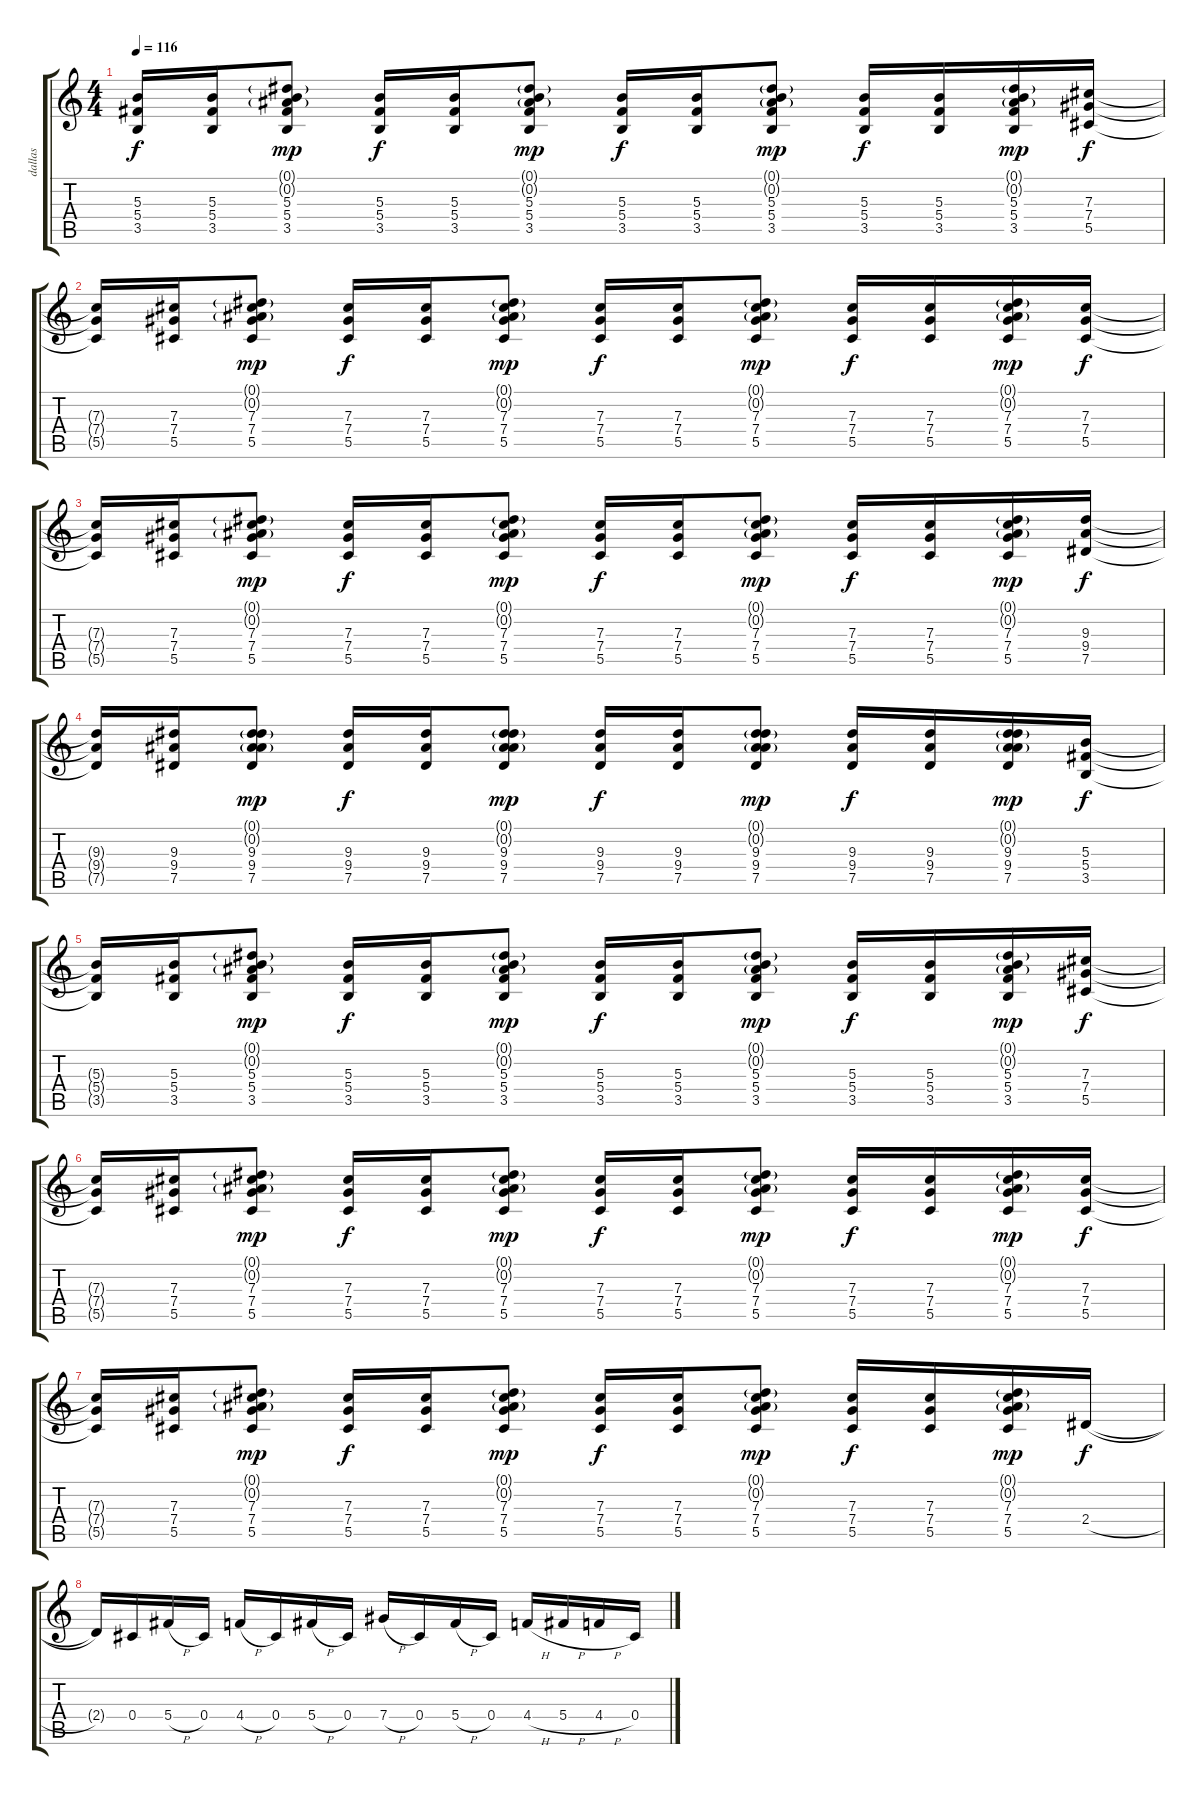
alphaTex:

\track ("dallas" "dallas") {instrument distortionguitar}
\staff {score tabs}
\tuning (Eb4 Bb3 Gb3 Db3 Ab2 Eb2) {hide}
\ts (4 4)
\tempo 116
\clef g2
\ks c
(5.3{t} 5.4{t} 3.5{t}).16{dy f} (5.3 5.4 3.5).16 (0.1{g} 0.2{g} 5.3 5.4 3.5).8{dy mp} (5.3 5.4 3.5).16{dy f} (5.3 5.4 3.5).16 (0.1{g} 0.2{g} 5.3 5.4 3.5).8{dy mp} (5.3 5.4 3.5).16{dy f} (5.3 5.4 3.5).16 (0.1{g} 0.2{g} 5.3 5.4 3.5).8{dy mp} (5.3 5.4 3.5).16{dy f} (5.3 5.4 3.5).16 (0.1{g} 0.2{g} 5.3 5.4 3.5).16{dy mp} (7.3 7.4 5.5).16{dy f} |
(7.3{t} 7.4{t} 5.5{t}).16 (7.3 7.4 5.5).16 (0.1{g} 0.2{g} 7.3 7.4 5.5).8{dy mp} (7.3 7.4 5.5).16{dy f} (7.3 7.4 5.5).16 (0.1{g} 0.2{g} 7.3 7.4 5.5).8{dy mp} (7.3 7.4 5.5).16{dy f} (7.3 7.4 5.5).16 (0.1{g} 0.2{g} 7.3 7.4 5.5).8{dy mp} (7.3 7.4 5.5).16{dy f} (7.3 7.4 5.5).16 (0.1{g} 0.2{g} 7.3 7.4 5.5).16{dy mp} (7.3 7.4 5.5).16{dy f} |
(7.3{t} 7.4{t} 5.5{t}).16 (7.3 7.4 5.5).16 (0.1{g} 0.2{g} 7.3 7.4 5.5).8{dy mp} (7.3 7.4 5.5).16{dy f} (7.3 7.4 5.5).16 (0.1{g} 0.2{g} 7.3 7.4 5.5).8{dy mp} (7.3 7.4 5.5).16{dy f} (7.3 7.4 5.5).16 (0.1{g} 0.2{g} 7.3 7.4 5.5).8{dy mp} (7.3 7.4 5.5).16{dy f} (7.3 7.4 5.5).16 (0.1{g} 0.2{g} 7.3 7.4 5.5).16{dy mp} (9.3 9.4 7.5).16{dy f} |
(9.3{t} 9.4{t} 7.5{t}).16 (9.3 9.4 7.5).16 (0.1{g} 0.2{g} 9.3 9.4 7.5).8{dy mp} (9.3 9.4 7.5).16{dy f} (9.3 9.4 7.5).16 (0.1{g} 0.2{g} 9.3 9.4 7.5).8{dy mp} (9.3 9.4 7.5).16{dy f} (9.3 9.4 7.5).16 (0.1{g} 0.2{g} 9.3 9.4 7.5).8{dy mp} (9.3 9.4 7.5).16{dy f} (9.3 9.4 7.5).16 (0.1{g} 0.2{g} 9.3 9.4 7.5).16{dy mp} (5.3 5.4 3.5).16{dy f} |
(5.3{t} 5.4{t} 3.5{t}).16 (5.3 5.4 3.5).16 (0.1{g} 0.2{g} 5.3 5.4 3.5).8{dy mp} (5.3 5.4 3.5).16{dy f} (5.3 5.4 3.5).16 (0.1{g} 0.2{g} 5.3 5.4 3.5).8{dy mp} (5.3 5.4 3.5).16{dy f} (5.3 5.4 3.5).16 (0.1{g} 0.2{g} 5.3 5.4 3.5).8{dy mp} (5.3 5.4 3.5).16{dy f} (5.3 5.4 3.5).16 (0.1{g} 0.2{g} 5.3 5.4 3.5).16{dy mp} (7.3 7.4 5.5).16{dy f} |
(7.3{t} 7.4{t} 5.5{t}).16 (7.3 7.4 5.5).16 (0.1{g} 0.2{g} 7.3 7.4 5.5).8{dy mp} (7.3 7.4 5.5).16{dy f} (7.3 7.4 5.5).16 (0.1{g} 0.2{g} 7.3 7.4 5.5).8{dy mp} (7.3 7.4 5.5).16{dy f} (7.3 7.4 5.5).16 (0.1{g} 0.2{g} 7.3 7.4 5.5).8{dy mp} (7.3 7.4 5.5).16{dy f} (7.3 7.4 5.5).16 (0.1{g} 0.2{g} 7.3 7.4 5.5).16{dy mp} (7.3 7.4 5.5).16{dy f} |
(7.3{t} 7.4{t} 5.5{t}).16 (7.3 7.4 5.5).16 (0.1{g} 0.2{g} 7.3 7.4 5.5).8{dy mp} (7.3 7.4 5.5).16{dy f} (7.3 7.4 5.5).16 (0.1{g} 0.2{g} 7.3 7.4 5.5).8{dy mp} (7.3 7.4 5.5).16{dy f} (7.3 7.4 5.5).16 (0.1{g} 0.2{g} 7.3 7.4 5.5).8{dy mp} (7.3 7.4 5.5).16{dy f} (7.3 7.4 5.5).16 (0.1{g} 0.2{g} 7.3 7.4 5.5).16{dy mp} 2.4{h}.16{dy f} |
2.4{t}.16 0.4.16 5.4{h}.16 0.4.16 4.4{h}.16 0.4.16 5.4{h}.16 0.4.16 7.4{h}.16 0.4.16 5.4{h}.16 0.4.16 4.4{h}.16 5.4{h}.16 4.4{h}.16 0.4.16
